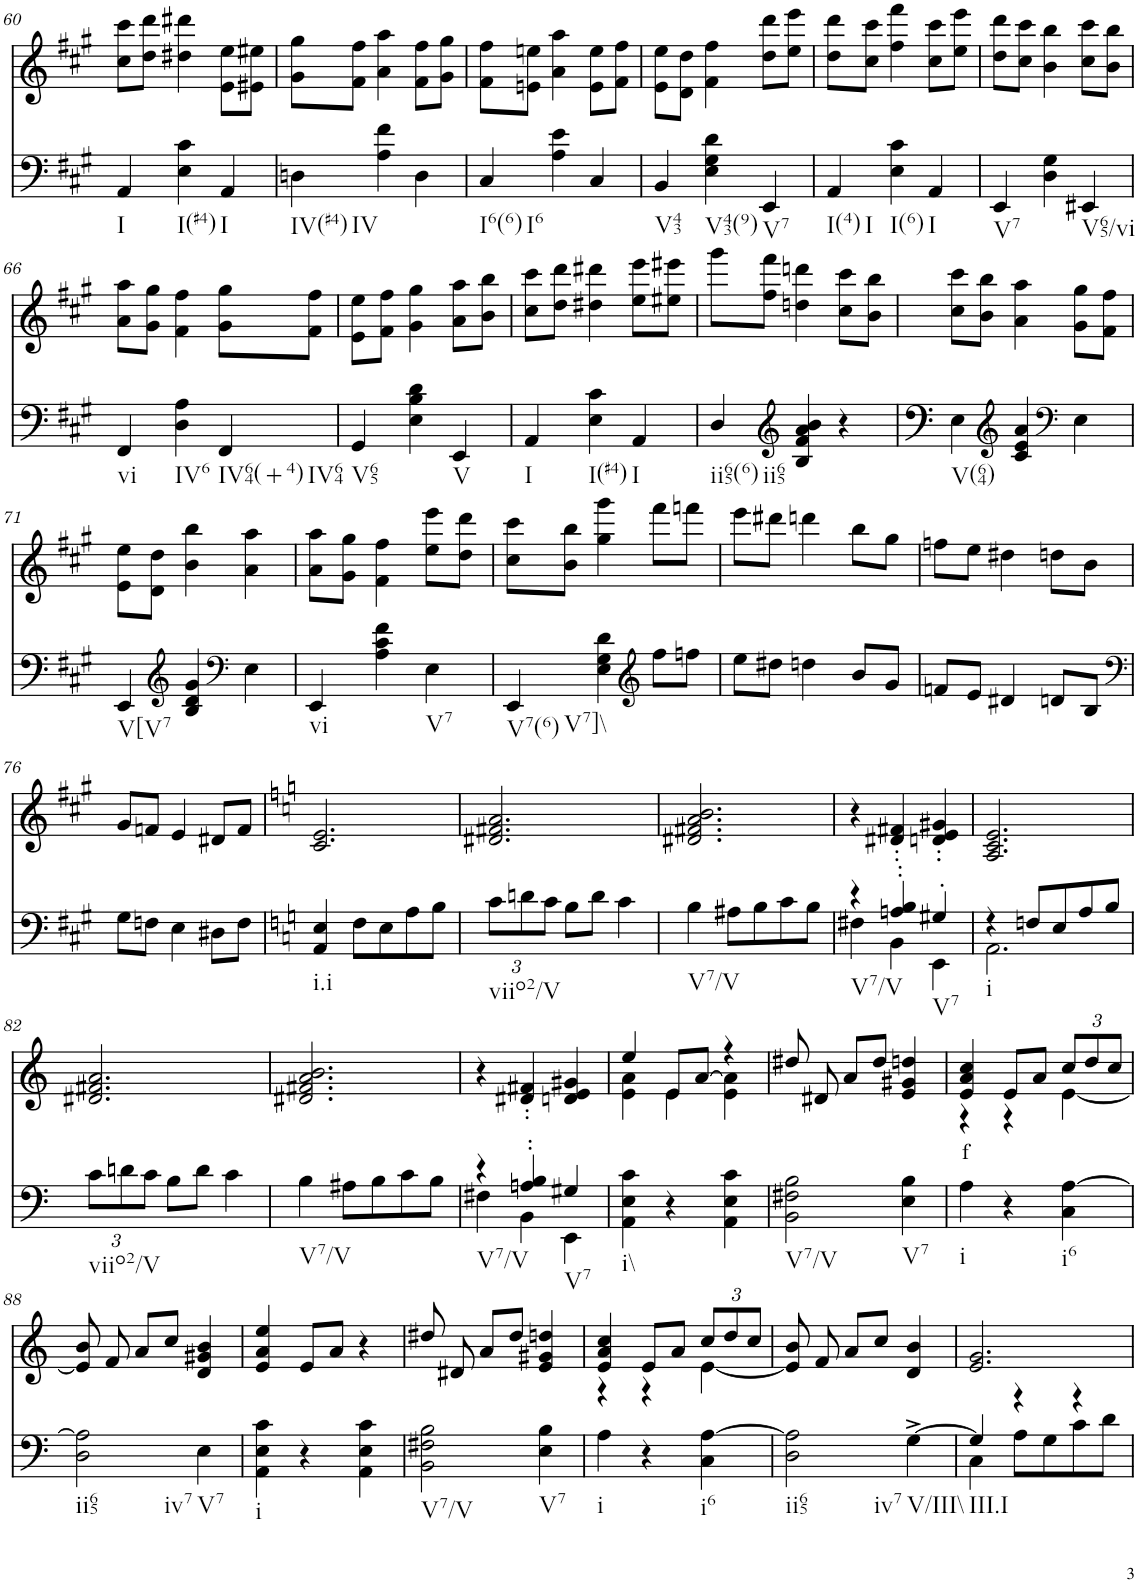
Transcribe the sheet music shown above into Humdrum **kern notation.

**kern	**kern	**text
*part2	*part1	*part1
*staff2	*staff1	*staff1
*I"Piano	*I"Piano	*
*I'Pno	*I'Pno	*
!!LO:PB:g=z
*clefF4	*clefG2	*
*k[f#c#g#]	*k[f#c#g#]	*
*M3/4	*M3/4	*
=60	=60	=60
!LO:TX:b:t=I	!	!
4AA/	8cc#\ 8ccc#\L	.
.	8dd\ 8ddd\J	.
!LO:TX:b:t=I(#4)	!	!
4E\ 4c#\	4dd#X\ 4ddd#X\	.
!LO:TX:b:t=I	!	!
4AA/	8e\ 8ee\L	.
.	8e#X\ 8ee#X\J	.
=61	=61	=61
!LO:TX:b:t=IV(#4)	!	!
!LO:TX:b:t=IV	!	!
4Dn\	8g#\ 8gg#\L	.
.	8f#\ 8ff#\J	.
4A\ 4f#\	4a\ 4aa\	.
4D\	8f#\ 8ff#\L	.
.	8g#\ 8gg#\J	.
=62	=62	=62
!LO:TX:b:t=I6(6)	!	!
!LO:TX:b:t=I6	!	!
4C#/	8f#\ 8ff#\L	.
.	8en\ 8een\J	.
4A\ 4e\	4a\ 4aa\	.
4C#/	8e\ 8ee\L	.
.	8f#\ 8ff#\J	.
=63	=63	=63
!LO:TX:b:t=V43	!	!
4BB/	8e\ 8ee\L	.
.	8d\ 8dd\J	.
!LO:TX:b:t=V43(9)	!	!
4E\ 4G#\ 4d\	4f#\ 4ff#\	.
!LO:TX:b:t=V7	!	!
4EE/	8dd\ 8ddd\L	.
.	8ee\ 8eee\J	.
=64	=64	=64
!LO:TX:b:t=I(4)	!	!
!LO:TX:b:t=I	!	!
4AA/	8dd\ 8ddd\L	.
.	8cc#\ 8ccc#\J	.
!LO:TX:b:t=I(6)	!	!
4E\ 4c#\	4ff#\ 4fff#\	.
!LO:TX:b:t=I	!	!
4AA/	8cc#\ 8ccc#\L	.
.	8ee\ 8eee\J	.
=65	=65	=65
!LO:TX:b:t=V7	!	!
4EE/	8dd\ 8ddd\L	.
.	8cc#\ 8ccc#\J	.
4D\ 4G#\	4b\ 4bb\	.
!LO:TX:b:t=V65/vi	!	!
4EE#X/	8cc#\ 8ccc#\L	.
.	8b\ 8bb\J	.
!!LO:LB:g=z
=66	=66	=66
!LO:TX:b:t=vi	!	!
4FF#/	8a\ 8aa\L	.
.	8g#\ 8gg#\J	.
!LO:TX:b:t=IV6	!	!
4D\ 4A\	4f#\ 4ff#\	.
!LO:TX:b:t=IV64(+4)	!	!
!LO:TX:b:t=IV64	!	!
4FF#/	8g#\ 8gg#\L	.
.	8f#\ 8ff#\J	.
=67	=67	=67
!LO:TX:b:t=V65	!	!
4GG#/	8e\ 8ee\L	.
.	8f#\ 8ff#\J	.
4E\ 4B\ 4d\	4g#\ 4gg#\	.
!LO:TX:b:t=V	!	!
4EE/	8a\ 8aa\L	.
.	8b\ 8bb\J	.
=68	=68	=68
!LO:TX:b:t=I	!	!
4AA/	8cc#\ 8ccc#\L	.
.	8dd\ 8ddd\J	.
!LO:TX:b:t=I(#4)	!	!
4E\ 4c#\	4dd#X\ 4ddd#X\	.
!LO:TX:b:t=I	!	!
4AA/	8ee\ 8eee\L	.
.	8ee#X\ 8eee#X\J	.
=69	=69	=69
!LO:TX:b:t=ii65(6)	!	!
!LO:TX:b:t=ii65	!	!
4D/	8ggg#\L	.
.	8ff#\ 8fff#\J	.
*clefG2	*	*
4B/ 4f#/ 4a/ 4b/	4ddn\ 4dddn\	.
4r	8cc#\ 8ccc#\L	.
.	8b\ 8bb\J	.
=70	=70	=70
!LO:TX:b:t=V(64)	!	!
4E\	8cc#\ 8ccc#\L	.
.	8b\ 8bb\J	.
*clefG2	*	*
4c#/ 4e/ 4a/	4a\ 4aa\	.
*clefF4	*	*
4E\	8g#\ 8gg#\L	.
.	8f#\ 8ff#\J	.
!!LO:LB:g=z
=71	=71	=71
!LO:TX:b:t=V[V7	!	!
4EE/	8e\ 8ee\L	.
.	8d\ 8dd\J	.
*clefG2	*	*
4B/ 4d/ 4g#/	4b\ 4bb\	.
*clefF4	*	*
4E\	4a\ 4aa\	.
=72	=72	=72
!LO:TX:b:t=vi	!	!
4EE/	8a\ 8aa\L	.
.	8g#\ 8gg#\J	.
4A\ 4c#\ 4f#\	4f#\ 4ff#\	.
!LO:TX:b:t=V7	!	!
4E\	8ee\ 8eee\L	.
.	8dd\ 8ddd\J	.
=73	=73	=73
!LO:TX:b:t=V7(6)	!	!
!LO:TX:b:t=V7]\\	!	!
4EE/	8cc#\ 8ccc#\L	.
.	8b\ 8bb\J	.
4E\ 4G#\ 4d\	4gg#\ 4ggg#\	.
*clefG2	*	*
8ff#\L	8fff#\L	.
8ffn\J	8fffn\J	.
=74	=74	=74
8ee\L	8eee\L	.
8dd#X\J	8ddd#X\J	.
4ddn\	4dddn\	.
8b/L	8bb\L	.
8g#/J	8gg#\J	.
=75	=75	=75
8fn/L	8ffn\L	.
8e/J	8ee\J	.
4d#X/	4dd#X\	.
8dn/L	8ddn\L	.
8B/J	8b\J	.
!!LO:LB:g=z
=76	=76	=76
*clefF4	*	*
8G#\L	8g#/L	.
8Fn\J	8fn/J	.
4E\	4e/	.
8D#X\L	8d#X/L	.
8F\J	8f/J	.
=77	=77	=77
*k[]	*k[]	*
!LO:TX:b:t=i.i	!	!
4AA/ 4E/	2.c/ 2.e/	.
8F\L	.	.
8E\	.	.
8A\	.	.
8B\J	.	.
=78	=78	=78
*Xbrackettup	*	*
!LO:TX:b:t=viio2/V	!	!
12c\L	2.d#X/ 2.f#X/ 2.a/	.
12dn\	.	.
12c\J	.	.
8B\L	.	.
8d\J	.	.
4c\	.	.
=79	=79	=79
!LO:TX:b:t=V7/V	!	!
4B\	2.d#X/ 2.f#X/ 2.a/ 2.b/	.
8A#X\L	.	.
8B\	.	.
8c\	.	.
8B\J	.	.
=80	=80	=80
*^	*	*
!LO:TX:b:t=V7/V	!	!	!
4r	4F#X\	4r	.
4An/' 4B/'	4BB\	4d#X/' 4f#X/'	.
!LO:TX:b:t=V7	!	!	!
4G#X'/	4EE\	4dn/' 4e/' 4g#X/'	.
=81	=81	=81	=81
!LO:TX:b:t=i	!	!	!
4r	2.AA\	2.A/ 2.c/ 2.e/	.
8Fn/L	.	.	.
8E/	.	.	.
8A/	.	.	.
8B/J	.	.	.
*v	*v	*	*
!!LO:LB:g=z
=82	=82	=82
!LO:TX:b:t=viio2/V	!	!
12c\L	2.d#X/ 2.f#X/ 2.a/	.
12dn\	.	.
12c\J	.	.
8B\L	.	.
8d\J	.	.
4c\	.	.
=83	=83	=83
!LO:TX:b:t=V7/V	!	!
4B\	2.d#X/ 2.f#X/ 2.a/ 2.b/	.
8A#X\L	.	.
8B\	.	.
8c\	.	.
8B\J	.	.
=84	=84	=84
*^	*	*
!LO:TX:b:t=V7/V	!	!	!
4r	4F#X\	4r	.
4An/' 4B/'	4BB\	4d#X/' 4f#X/'	.
!LO:TX:b:t=V7	!	!	!
4G#X/	4EE\	4dn/ 4e/ 4g#X/	.
=85	=85	=85	=85
*	*	*^	*
!LO:TX:b:t=i\\	!	!	!	!
*v	*v	*	*	*
4AA\ 4E\ 4c\	4ee/	4e\ 4a\	.
4r	8e/L	4e\	.
.	[8a/J	.	.
4AA\ 4E\ 4c\	4r	4e\ 4a\]	.
=86	=86	=86	=86
!LO:TX:b:t=V7/V	!	!	!
*	*v	*v	*
2BB\ 2F#X\ 2B\	8dd#X/	.
.	8d#X/	.
.	8a/L	.
.	8dd#/J	.
!LO:TX:b:t=V7	!	!
4E\ 4B\	4e/ 4g#X/ 4ddn/	.
=87	=87	=87
*	*^	*
!LO:TX:b:t=i	!	!	!
!	!	!	!LO:LY:b
4A\	4e/ 4a/ 4cc/	4r	f
4r	8e/L	4r	.
.	8a/J	.	.
*	*Xbrackettup	*	*
!LO:TX:b:t=i6	!	!	!
4C\ [4A\	12cc/L	[4e\	.
.	12dd/	.	.
.	12cc/J	.	.
*	*v	*v	*
!!LO:LB:g=z
=88	=88	=88
!LO:TX:b:t=ii65	!	!
!LO:TX:b:t=iv7	!	!
2D\ 2A\]	8e/] 8b/	.
.	8f/	.
.	8a/L	.
.	8cc/J	.
!LO:TX:b:t=V7	!	!
4E\	4d/ 4g#X/ 4b/	.
=89	=89	=89
!LO:TX:b:t=i	!	!
4AA\ 4E\ 4c\	4e/ 4a/ 4ee/	.
4r	8e/L	.
.	8a/J	.
4AA\ 4E\ 4c\	4r	.
=90	=90	=90
!LO:TX:b:t=V7/V	!	!
2BB\ 2F#X\ 2B\	8dd#X/	.
.	8d#X/	.
.	8a/L	.
.	8dd#/J	.
!LO:TX:b:t=V7	!	!
4E\ 4B\	4e/ 4g#X/ 4ddn/	.
=91	=91	=91
*	*^	*
!LO:TX:b:t=i	!	!	!
4A\	4e/ 4a/ 4cc/	4r	.
4r	8e/L	4r	.
.	8a/J	.	.
!LO:TX:b:t=i6	!	!	!
4C\ [4A\	12cc/L	[4e\	.
.	12dd/	.	.
.	12cc/J	.	.
*	*v	*v	*
=92	=92	=92
!LO:TX:b:t=ii65	!	!
!LO:TX:b:t=iv7	!	!
2D\ 2A\]	8e/] 8b/	.
.	8f/	.
.	8a/L	.
.	8cc/J	.
!LO:TX:b:t=V/III\\	!	!
[4G^\	4d/ 4b/	.
=93	=93	=93
*^	*	*
!LO:TX:b:t=III.I	!	!	!
4G/]	4C\	2.e/ 2.g/	.
4r	8A\L	.	.
.	8G\	.	.
4r	8c\	.	.
.	8d\J	.	.
*v	*v	*	*
=	=	=
*-	*-	*-
